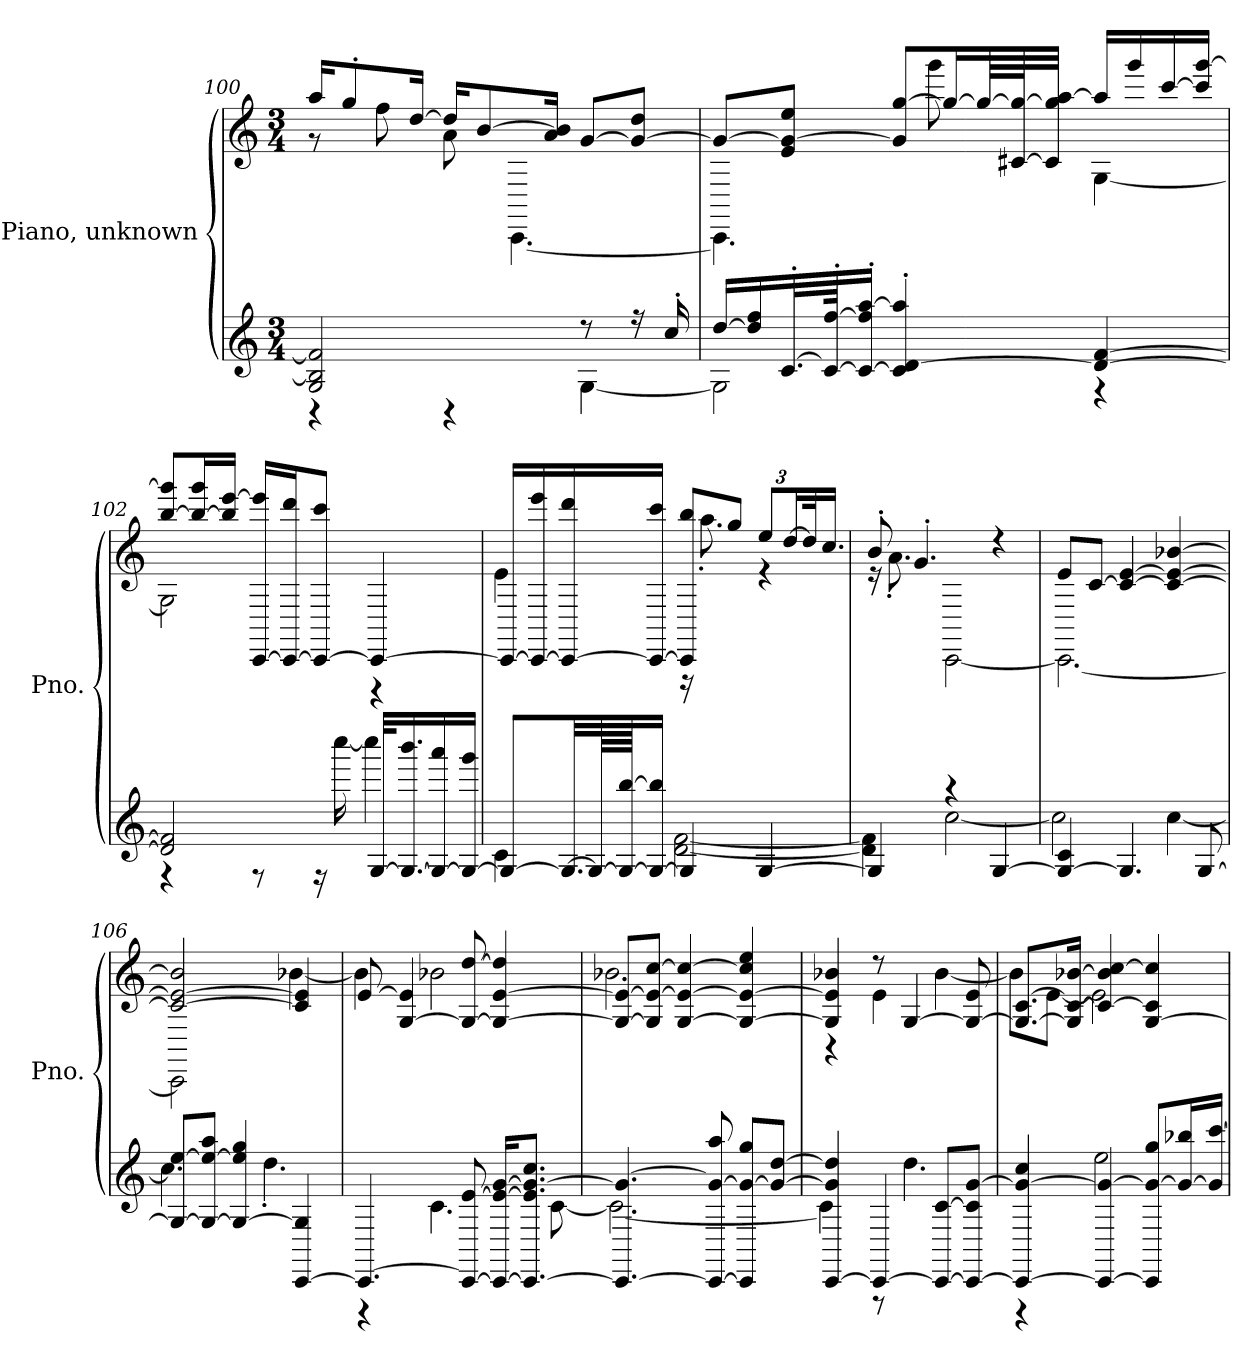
**kern	**kern
*part1	*part1
*staff2	*staff1
*I"Piano, unknown	*
*I'Pno.	*
*clefG2	*clefG2
*k[]	*k[]
*M3/4	*M3/4
=100	=100
*^	*^
2G/ 2B/] 2f/]	4r	16aa/KL	8r
.	.	8gg'/	.
.	.	.	8ff\
.	.	[16dd/Jk	.
.	4r	16dd/KL]	8a\
.	.	[8b/	.
.	.	.	[4.CC\
.	.	16a/ 16b/]Jk	.
8r	[4G\	[8g/L	.
16r	.	8g/_ 8dd/J	.
16cc'/	.	.	.
!!LO:LB:g=z	!!
=101	=101	=101	=101
[16dd/LL	2G\]	8g/L_	4.CC\]
16dd/] 16ff/	.	.	.
[32.c'/L	.	8e/ 8g/_ 8ee/J	.
64c/_' [64ff/'JK	.	.	.
16c/_' 16ff/]' [16aa/'JJ	.	.	.
4c/]' [4d/' 4aa/]'	.	8g/] [8gg/L	.
.	.	16gg/L_	8ggg\
.	.	64gg/LL_	.
.	.	[64c#X/ 64gg/_J	.
.	.	32c#/] 32gg/] [32aa/JJJ	.
4d/_ [4f/	4r	16aa/LL]	[4G\
.	.	16ggg/	.
.	.	[16ccc/	.
.	.	16ccc/] [16ggg/JJ	.
=102	=102	=102	=102
2d/] 2f/]	4r	[8bb/ 8ggg/]L	2G\]
.	.	16bb/_ 16ggg/L	.
.	.	16bb/] [16eee/JJ	.
.	8r	[16CC/ 16eee/]LL	.
.	.	16CC/_ 16ddd/J	.
.	16r	8CC/_ 8ccc/J	.
.	[16cccc\	.	.
[32G/KLL	4cccc\]	4CC/_	4r
16.G/_ 16.bbb/	.	.	.
16G/_ 16aaa/	.	.	.
16G/_ 16ggg/JJ	.	.	.
!!LO:LB:g=z	!!
=103	=103	=103	=103
8G/L_	4c\	16CC/LL_	4e\
.	.	16CC/_ 16eee/	.
32.G/LL_	.	16CC/_ 16ddd/	.
128G/LL_	.	.	.
128G/_ [128bb/JJJ	.	.	.
16G/_ 16bb/]JJ	.	16CC/_ 16ccc/JJ	.
4G/]	[2d\ [2f\	8CC/] 8bb/L	16r
.	.	.	8.aa'\
.	.	8gg/J	.
*	*	*Xbrackettup	*
[4G/	.	12ee/L	4r
.	.	[24dd/L	.
.	.	32dd/K]	.
.	.	16.cc/JJ	.
=104	=104	=104	=104
4G/]	4d\] 4f\]	8b'/	16r
.	.	.	8.a'\
.	.	4.g'/	.
4r	[2cc\	.	[2CC\
[4G/	.	4r	.
=105	=105	=105	=105
4G/_ 4c/	2cc\]	8e/L	2.CC\_
.	.	[8c/J	.
4.G/]	.	4c/_ [4e/	.
.	[4cc\	4c/_ 4e/_ [4b-X/	.
[8G/	.	.	.
=106	=106	=106	=106
8G/_ [8ee/L	4.cc\]	2c/_ 2e/_ 2b-/]	2CC\]
8G/_ 8ee/_ 8aa/J	.	.	.
4G/_ 4ee/] 4gg/	.	.	.
.	4.dd'\	.	.
[4CC/ 4G/]	.	4c/] 4e/]	[4b-X\
!!LO:LB:g=z	!!
=107	=107	=107	=107
4.CC/_	4r	[8e/	4b-\]
.	.	[4G/ 4e/]	.
.	4.c\	.	2b-X\
8CC/_ [8e/	.	8G/_ [8dd/	.
16CC/_ 16e/_ [16g/KL	.	4G/_ [4e/ 4dd/]	.
8.CC/_ 8.e/] 8.g/_ 8.cc/J	.	.	.
.	[8c\	.	.
=108	=108	=108	=108
4.CC/_ 4.g/_	2.c\_	8G/_ 8e/_L	2.b-X\
.	.	8G/] 8e/_ [8cc/J	.
.	.	[4G/ 4e/_ 4cc/_	.
8CC/_ 8g/_ 8aa/	.	.	.
8CC/] 8g/_ 8gg/L	.	4G/_ 4e/_ 4cc/] 4ee/	.
8g/_ [8dd/J	.	.	.
=109	=109	=109	=109
[4CC/ 4g/] 4dd/]	4c\]	4G/] 4e/] 4b-X/	4r
4CC/_	8r	8r	4e\
.	4.dd\	[4G/	.
8CC/_ [8c/L	.	.	[4b-\
8CC/_ 8c/] [8g/J	.	8G/_ 8e/	.
=110	=110	=110	=110
4CC/_ 4g/_ 4cc/	4r	8.G/_ [8.c/L	8b-\L]
.	.	.	[8e\J
.	.	16G/] 16c/_ [16b-X/Jk	.
4CC/_ 4g/_	2ee\	4c/_ 4b-/] [4cc/	2e\]
8CC/] 8g/_ 8gg/L	.	[4G/ 4c/] 4cc/]	.
16g/_ 16bb-X/L	.	.	.
16g/] [16ccc/JJ	.	.	.
*v	*v	*	*
*	*v	*v
=	=
*-	*-
